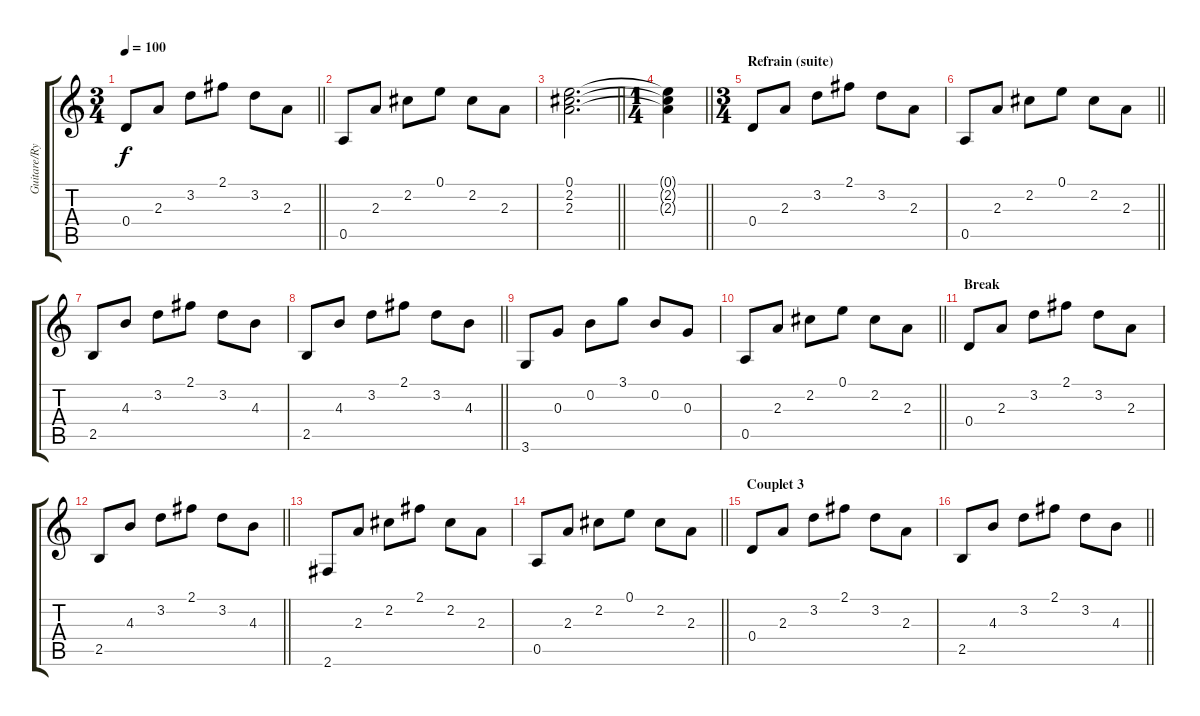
\track ("Guitare/Rythme" "Guitare/Ry") {instrument acousticguitarsteel}
\staff {score tabs}
\tuning (E4 B3 G3 D3 A2 E2) {hide}
\ts (3 4)
\tempo 100
\clef g2
\barLineRight lightlight
\ks c
0.4.8{dy f} 2.3.8 3.2.8 2.1.8 3.2.8 2.3.8 |
0.5.8 2.3.8 2.2.8 0.1.8 2.2.8 2.3.8 |
\barLineRight lightlight
(0.1 2.2 2.3).2{d} |
\ts (1 4)
\barLineRight lightlight
(0.1{t} 2.2{t} 2.3{t}).4 |
\ts (3 4)
\section ("" "Refrain (suite)")
0.4.8 2.3.8 3.2.8 2.1.8 3.2.8 2.3.8 |
\barLineRight lightlight
0.5.8 2.3.8 2.2.8 0.1.8 2.2.8 2.3.8 |
2.5.8 4.3.8 3.2.8 2.1.8 3.2.8 4.3.8 |
\barLineRight lightlight
2.5.8 4.3.8 3.2.8 2.1.8 3.2.8 4.3.8 |
3.6.8 0.3.8 0.2.8 3.1.8 0.2.8 0.3.8 |
\barLineRight lightlight
0.5.8 2.3.8 2.2.8 0.1.8 2.2.8 2.3.8 |
\section ("" "Break")
0.4.8 2.3.8 3.2.8 2.1.8 3.2.8 2.3.8 |
\barLineRight lightlight
2.5.8 4.3.8 3.2.8 2.1.8 3.2.8 4.3.8 |
2.6.8 2.3.8 2.2.8 2.1.8 2.2.8 2.3.8 |
\barLineRight lightlight
0.5.8 2.3.8 2.2.8 0.1.8 2.2.8 2.3.8 |
\section ("" "Couplet 3")
0.4.8 2.3.8 3.2.8 2.1.8 3.2.8 2.3.8 |
\barLineRight lightlight
2.5.8 4.3.8 3.2.8 2.1.8 3.2.8 4.3.8
